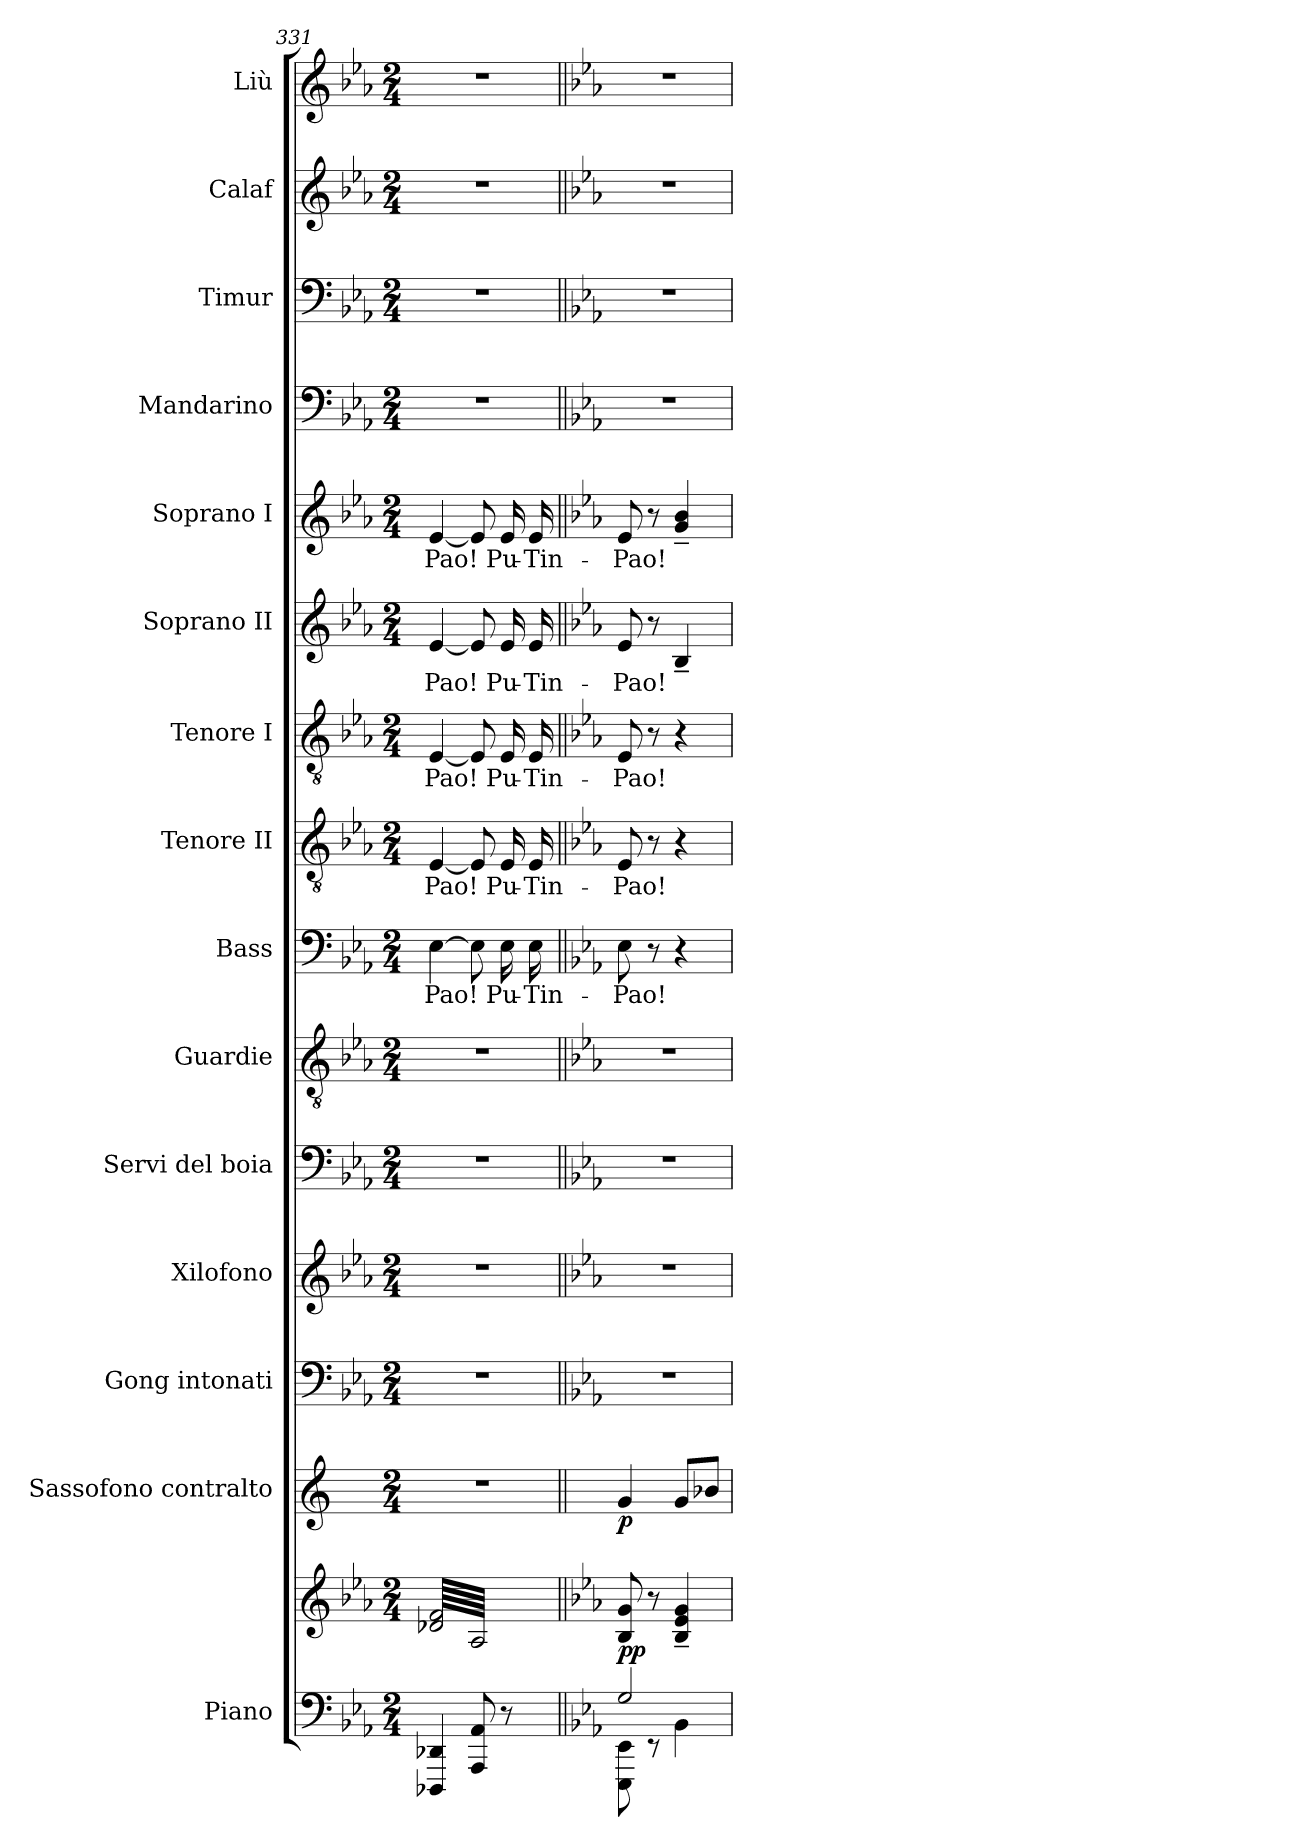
**kern	**kern	**dynam	**kern	**dynam	**kern	**kern	**kern	**kern	**kern	**text	**kern	**text	**kern	**text	**kern	**text	**kern	**text	**kern	**kern	**kern	**kern
*part15	*part15	*part15	*part14	*part14	*part13	*part12	*part11	*part10	*part9	*part9	*part8	*part8	*part7	*part7	*part6	*part6	*part5	*part5	*part4	*part3	*part2	*part1
*staff16	*staff15	*staff15/16	*staff14	*staff14	*staff13	*staff12	*staff11	*staff10	*staff9	*staff9	*staff8	*staff8	*staff7	*staff7	*staff6	*staff6	*staff5	*staff5	*staff4	*staff3	*staff2	*staff1
*I"Piano	*	*	*I"Sassofono contralto	*	*I"Gong intonati	*I"Xilofono	*I"Servi del boia	*I"Guardie	*I"Bass	*	*I"Tenore II	*	*I"Tenore I	*	*I"Soprano II	*	*I"Soprano I	*	*I"Mandarino	*I"Timur	*I"Calaf	*I"Liù
*I'Pno.	*	*	*	*	*I'Gong int.	*I'Xil.	*I'Ser.B.	*I'G.	*I'B.	*	*I'T. II	*	*I'T. I	*	*I'S. II	*	*I'S. I	*	*I'M.	*I'T.	*I'C.	*I'L.
*clefF4	*clefG2	*	*clefG2	*	*clefF4	*clefG2	*clefF4	*clefGv2	*clefF4	*	*clefGv2	*	*clefGv2	*	*clefG2	*	*clefG2	*	*clefF4	*clefF4	*clefG2	*clefG2
*	*	*	*ITrd5c9	*	*	*ITrd-7c-12	*	*	*	*	*	*	*	*	*	*	*	*	*	*	*	*
*k[b-e-a-]	*k[b-e-a-]	*	*k[b-e-a-]	*	*k[b-e-a-]	*k[b-e-a-]	*k[b-e-a-]	*k[b-e-a-]	*k[b-e-a-]	*	*k[b-e-a-]	*	*k[b-e-a-]	*	*k[b-e-a-]	*	*k[b-e-a-]	*	*k[b-e-a-]	*k[b-e-a-]	*k[b-e-a-]	*k[b-e-a-]
*M2/4	*M2/4	*	*M2/4	*	*M2/4	*M2/4	*M2/4	*M2/4	*M2/4	*	*M2/4	*	*M2/4	*	*M2/4	*	*M2/4	*	*M2/4	*M2/4	*M2/4	*M2/4
=331	=331	=331	=331	=331	=331	=331	=331	=331	=331	=331	=331	=331	=331	=331	=331	=331	=331	=331	=331	=331	=331	=331
!	!	!	!	!	!	!	!	!	!	!LO:LY:b	!	!LO:LY:b	!	!LO:LY:b	!	!LO:LY:b	!	!LO:LY:b	!	!	!	!
*	*tremolo	*	*	*	*	*	*	*	*	*	*	*	*	*	*	*	*	*	*	*	*	*
4DDD-X/ 4DD-X/	64d-X/ 64f/LLLL	.	2r	.	2r	2r	2r	2r	[4E-\	-Pao!	[4E-/	-Pao!	[4E-/	-Pao!	[4e-/	-Pao!	[4e-/	-Pao!	2r	2r	2r	2r
.	64A-/	.	.	.	.	.	.	.	.	.	.	.	.	.	.	.	.	.	.	.	.	.
.	64d-X/ 64f/	.	.	.	.	.	.	.	.	.	.	.	.	.	.	.	.	.	.	.	.	.
.	64A-/	.	.	.	.	.	.	.	.	.	.	.	.	.	.	.	.	.	.	.	.	.
.	64d-X/ 64f/	.	.	.	.	.	.	.	.	.	.	.	.	.	.	.	.	.	.	.	.	.
.	64A-/	.	.	.	.	.	.	.	.	.	.	.	.	.	.	.	.	.	.	.	.	.
.	64d-X/ 64f/	.	.	.	.	.	.	.	.	.	.	.	.	.	.	.	.	.	.	.	.	.
.	64A-/	.	.	.	.	.	.	.	.	.	.	.	.	.	.	.	.	.	.	.	.	.
.	64d-X/ 64f/	.	.	.	.	.	.	.	.	.	.	.	.	.	.	.	.	.	.	.	.	.
.	64A-/	.	.	.	.	.	.	.	.	.	.	.	.	.	.	.	.	.	.	.	.	.
.	64d-X/ 64f/	.	.	.	.	.	.	.	.	.	.	.	.	.	.	.	.	.	.	.	.	.
.	64A-/	.	.	.	.	.	.	.	.	.	.	.	.	.	.	.	.	.	.	.	.	.
.	64d-X/ 64f/	.	.	.	.	.	.	.	.	.	.	.	.	.	.	.	.	.	.	.	.	.
.	64A-/	.	.	.	.	.	.	.	.	.	.	.	.	.	.	.	.	.	.	.	.	.
.	64d-X/ 64f/	.	.	.	.	.	.	.	.	.	.	.	.	.	.	.	.	.	.	.	.	.
.	64A-/	.	.	.	.	.	.	.	.	.	.	.	.	.	.	.	.	.	.	.	.	.
8AAA-/ 8AA-/	64d-X/ 64f/	.	.	.	.	.	.	.	8E-\]	.	8E-/]	.	8E-/]	.	8e-/]	.	8e-/]	.	.	.	.	.
.	64A-/	.	.	.	.	.	.	.	.	.	.	.	.	.	.	.	.	.	.	.	.	.
.	64d-X/ 64f/	.	.	.	.	.	.	.	.	.	.	.	.	.	.	.	.	.	.	.	.	.
.	64A-/	.	.	.	.	.	.	.	.	.	.	.	.	.	.	.	.	.	.	.	.	.
.	64d-X/ 64f/	.	.	.	.	.	.	.	.	.	.	.	.	.	.	.	.	.	.	.	.	.
.	64A-/	.	.	.	.	.	.	.	.	.	.	.	.	.	.	.	.	.	.	.	.	.
.	64d-X/ 64f/	.	.	.	.	.	.	.	.	.	.	.	.	.	.	.	.	.	.	.	.	.
.	64A-/	.	.	.	.	.	.	.	.	.	.	.	.	.	.	.	.	.	.	.	.	.
!	!	!	!	!	!	!	!	!	!	!LO:LY:b	!	!LO:LY:b	!	!LO:LY:b	!	!LO:LY:b	!	!LO:LY:b	!	!	!	!
8r	64d-X/ 64f/	.	.	.	.	.	.	.	16E-\	Pu-	16E-/	Pu-	16E-/	Pu-	16e-/	Pu-	16e-/	Pu-	.	.	.	.
.	64A-/	.	.	.	.	.	.	.	.	.	.	.	.	.	.	.	.	.	.	.	.	.
.	64d-X/ 64f/	.	.	.	.	.	.	.	.	.	.	.	.	.	.	.	.	.	.	.	.	.
.	64A-/	.	.	.	.	.	.	.	.	.	.	.	.	.	.	.	.	.	.	.	.	.
!	!	!	!	!	!	!	!	!	!	!LO:LY:b	!	!LO:LY:b	!	!LO:LY:b	!	!LO:LY:b	!	!LO:LY:b	!	!	!	!
.	64d-X/ 64f/	.	.	.	.	.	.	.	16E-\	-Tin-	16E-/	-Tin-	16E-/	-Tin-	16e-/	-Tin-	16e-/	-Tin-	.	.	.	.
.	64A-/	.	.	.	.	.	.	.	.	.	.	.	.	.	.	.	.	.	.	.	.	.
.	64d-X/ 64f/	.	.	.	.	.	.	.	.	.	.	.	.	.	.	.	.	.	.	.	.	.
.	64A-/JJJJ	.	.	.	.	.	.	.	.	.	.	.	.	.	.	.	.	.	.	.	.	.
*	*Xtremolo	*	*	*	*	*	*	*	*	*	*	*	*	*	*	*	*	*	*	*	*	*
!!LO:PB:g=z
=332||	=332||	=332||	=332||	=332||	=332||	=332||	=332||	=332||	=332||	=332||	=332||	=332||	=332||	=332||	=332||	=332||	=332||	=332||	=332||	=332||	=332||	=332||
*k[b-e-a-]	*k[b-e-a-]	*	*k[b-e-a-]	*	*k[b-e-a-]	*k[b-e-a-]	*k[b-e-a-]	*k[b-e-a-]	*k[b-e-a-]	*	*k[b-e-a-]	*	*k[b-e-a-]	*	*k[b-e-a-]	*	*k[b-e-a-]	*	*k[b-e-a-]	*k[b-e-a-]	*k[b-e-a-]	*k[b-e-a-]
*	*	*	*	*	*	*	*	*	*	*	*	*	*	*	*	*	*	*	*	*	*	*MM72
*^	*	*	*	*	*	*	*	*	*	*	*	*	*	*	*	*	*	*	*	*	*	*
!	!	!	!LO:DY:b	!	!LO:DY:b	!	!	!	!	!	!LO:LY:b	!	!LO:LY:b	!	!LO:LY:b	!	!LO:LY:b	!	!LO:LY:b	!	!	!	!
2G/	8EEE-\ 8EE-\	8B-/ 8g/	pp	4B-/	p	2r	2r	2r	2r	8E-\	-Pao!	8E-/	-Pao!	8E-/	-Pao!	8e-/	-Pao!	8e-/	-Pao!	2r	2r	2r	2r
.	.	.	.	.	.	.	.	.	.	.	.	.	.	.	.	.	.	.	.	.	.	.	.
.	.	.	.	.	.	.	.	.	.	.	.	.	.	.	.	.	.	.	.	.	.	.	.
.	.	.	.	.	.	.	.	.	.	.	.	.	.	.	.	.	.	.	.	.	.	.	.
.	.	.	.	.	.	.	.	.	.	.	.	.	.	.	.	.	.	.	.	.	.	.	.
.	.	.	.	.	.	.	.	.	.	.	.	.	.	.	.	.	.	.	.	.	.	.	.
.	.	.	.	.	.	.	.	.	.	.	.	.	.	.	.	.	.	.	.	.	.	.	.
.	.	.	.	.	.	.	.	.	.	.	.	.	.	.	.	.	.	.	.	.	.	.	.
.	8r	8r	.	.	.	.	.	.	.	8r	.	8r	.	8r	.	8r	.	8r	.	.	.	.	.
.	.	.	.	.	.	.	.	.	.	.	.	.	.	.	.	.	.	.	.	.	.	.	.
.	.	.	.	.	.	.	.	.	.	.	.	.	.	.	.	.	.	.	.	.	.	.	.
.	.	.	.	.	.	.	.	.	.	.	.	.	.	.	.	.	.	.	.	.	.	.	.
.	.	.	.	.	.	.	.	.	.	.	.	.	.	.	.	.	.	.	.	.	.	.	.
.	.	.	.	.	.	.	.	.	.	.	.	.	.	.	.	.	.	.	.	.	.	.	.
.	.	.	.	.	.	.	.	.	.	.	.	.	.	.	.	.	.	.	.	.	.	.	.
.	.	.	.	.	.	.	.	.	.	.	.	.	.	.	.	.	.	.	.	.	.	.	.
.	4BB-\	4B-/~ 4e-/~ 4g/~	.	8B-/L	.	.	.	.	.	4r	.	4r	.	4r	.	4B-~/	.	4g/~ 4b-/~	.	.	.	.	.
.	.	.	.	8d-X/J	.	.	.	.	.	.	.	.	.	.	.	.	.	.	.	.	.	.	.
*v	*v	*	*	*	*	*	*	*	*	*	*	*	*	*	*	*	*	*	*	*	*	*	*
=	=	=	=	=	=	=	=	=	=	=	=	=	=	=	=	=	=	=	=	=	=	=
*-	*-	*-	*-	*-	*-	*-	*-	*-	*-	*-	*-	*-	*-	*-	*-	*-	*-	*-	*-	*-	*-	*-
